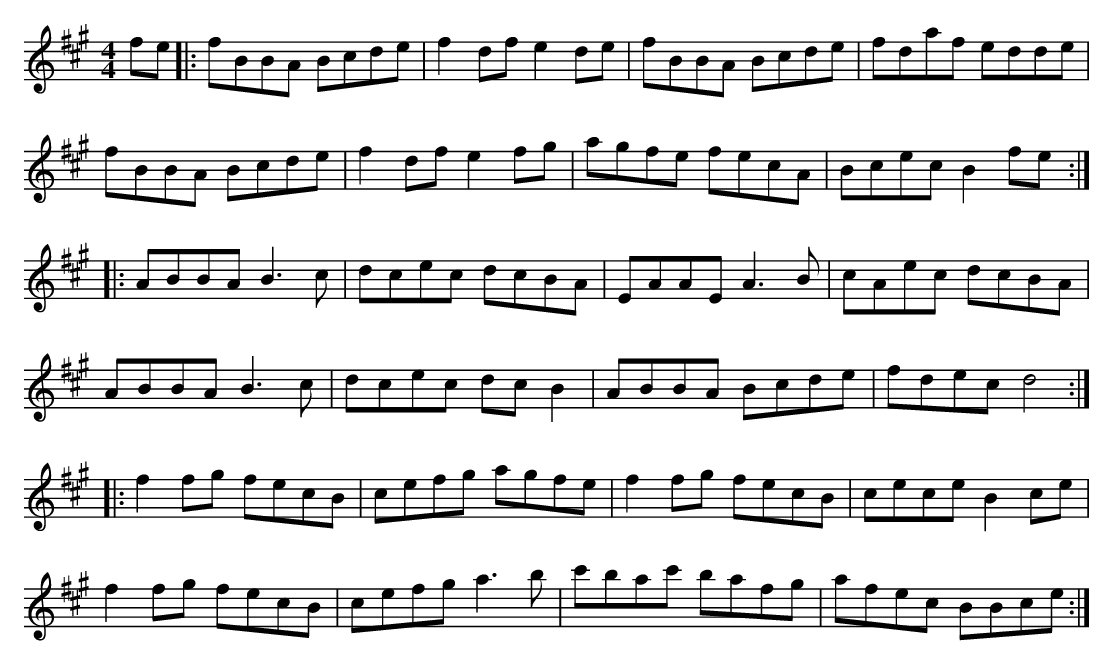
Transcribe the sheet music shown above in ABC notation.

X:1
M:4/4
K:Bdor
fe|:fBBA Bcde|f2df e2de|fBBA Bcde|fdaf edde|
fBBA Bcde|f2df e2fg|agfe fecA|Bcec B2fe:|
|:ABBA B3c|dcec dcBA|EAAE A3B|cAec dcBA|
ABBA B3c|dcec dcB2|ABBA Bcde|fdec d4:|
|:f2fg fecB|cefg agfe|f2fg fecB|cece B2ce|
f2fg fecB|cefg a3b|c'bac' bafg|afec BBce:|
